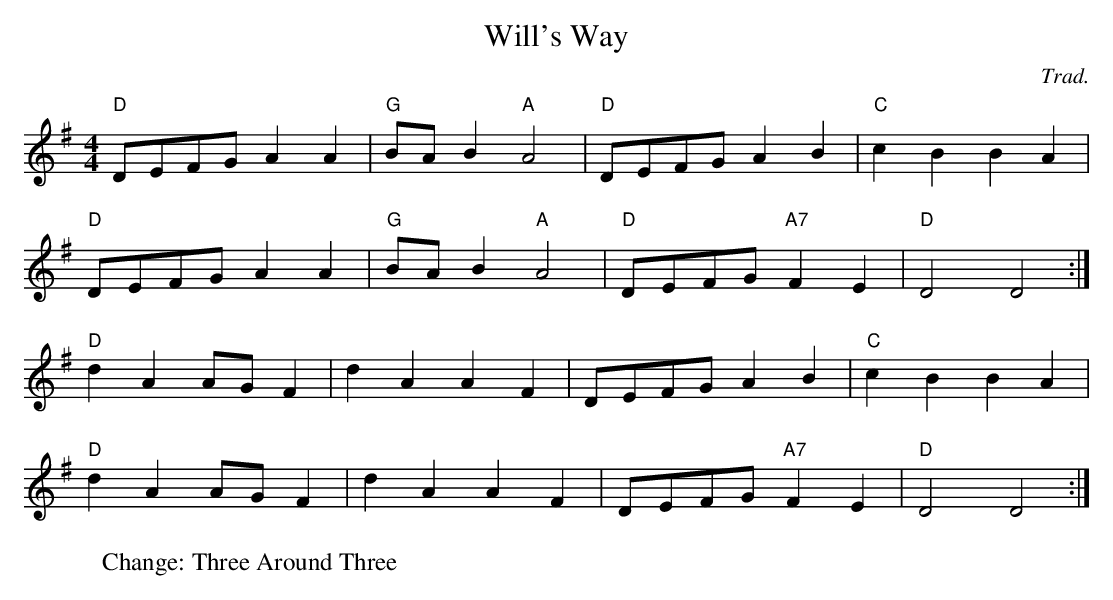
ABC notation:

X:1
T: Will's Way
C: Trad.
M: 4/4
L: 1/8
K: Dmix
"D" DEFG A2 A2 | "G" BA B2 "A" A4 | "D" DEFG A2 B2 | "C" c2 B2 B2 A2 |
"D" DEFG A2 A2 | "G" BA B2 "A" A4 | "D" DEFG "A7" F2 E2 | "D" D4 D4 :|
"D" d2 A2 AG F2 | d2 A2 A2 F2 | DEFG A2 B2 | "C" c2 B2 B2 A2 |
"D" d2 A2 AG F2 | d2 A2 A2 F2 | DEFG "A7" F2 E2 | "D" D4 D4 :|
W: Change: Three Around Three
